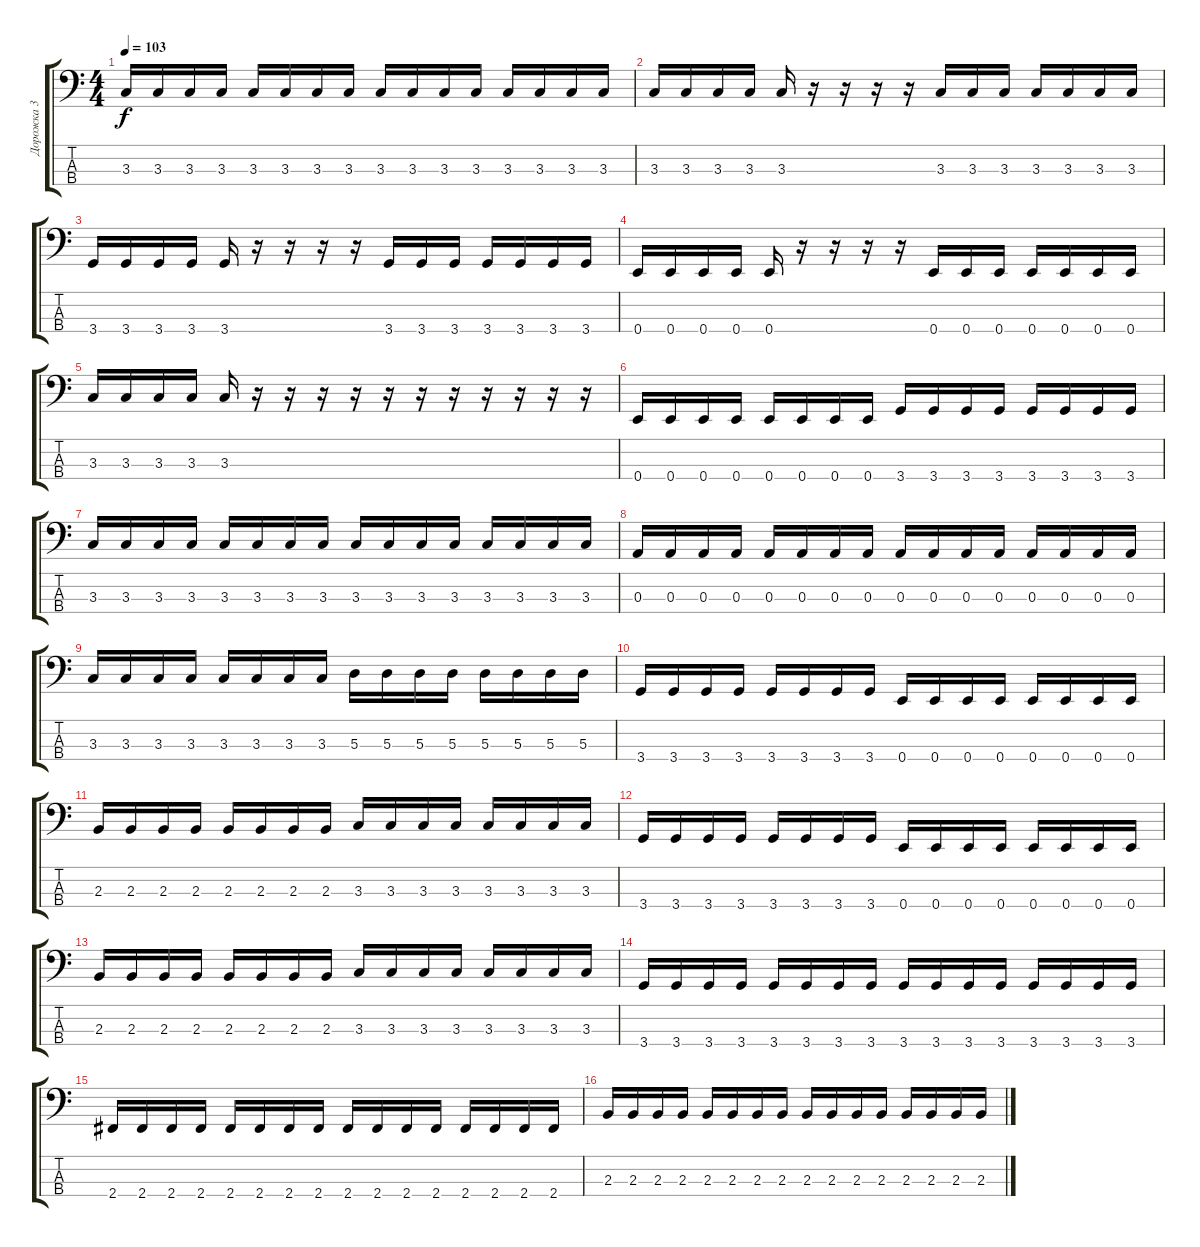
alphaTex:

\track ("Дорожка 3" "Дорожка 3") {instrument electricbasspick}
\staff {score tabs}
\tuning (G2 D2 A1 E1) {hide}
\ts (4 4)
\tempo 103
\clef f4
\ks c
3.3.16{dy f} 3.3.16 3.3.16 3.3.16 3.3.16 3.3.16 3.3.16 3.3.16 3.3.16 3.3.16 3.3.16 3.3.16 3.3.16 3.3.16 3.3.16 3.3.16 |
3.3.16 3.3.16 3.3.16 3.3.16 3.3.16 r.16 r.16 r.16 r.16 3.3.16 3.3.16 3.3.16 3.3.16 3.3.16 3.3.16 3.3.16 |
3.4.16 3.4.16 3.4.16 3.4.16 3.4.16 r.16 r.16 r.16 r.16 3.4.16 3.4.16 3.4.16 3.4.16 3.4.16 3.4.16 3.4.16 |
0.4.16 0.4.16 0.4.16 0.4.16 0.4.16 r.16 r.16 r.16 r.16 0.4.16 0.4.16 0.4.16 0.4.16 0.4.16 0.4.16 0.4.16 |
3.3.16 3.3.16 3.3.16 3.3.16 3.3.16 r.16 r.16 r.16 r.16 r.16 r.16 r.16 r.16 r.16 r.16 r.16 |
0.4.16 0.4.16 0.4.16 0.4.16 0.4.16 0.4.16 0.4.16 0.4.16 3.4.16 3.4.16 3.4.16 3.4.16 3.4.16 3.4.16 3.4.16 3.4.16 |
3.3.16 3.3.16 3.3.16 3.3.16 3.3.16 3.3.16 3.3.16 3.3.16 3.3.16 3.3.16 3.3.16 3.3.16 3.3.16 3.3.16 3.3.16 3.3.16 |
0.3.16 0.3.16 0.3.16 0.3.16 0.3.16 0.3.16 0.3.16 0.3.16 0.3.16 0.3.16 0.3.16 0.3.16 0.3.16 0.3.16 0.3.16 0.3.16 |
3.3.16 3.3.16 3.3.16 3.3.16 3.3.16 3.3.16 3.3.16 3.3.16 5.3.16 5.3.16 5.3.16 5.3.16 5.3.16 5.3.16 5.3.16 5.3.16 |
3.4.16 3.4.16 3.4.16 3.4.16 3.4.16 3.4.16 3.4.16 3.4.16 0.4.16 0.4.16 0.4.16 0.4.16 0.4.16 0.4.16 0.4.16 0.4.16 |
2.3.16 2.3.16 2.3.16 2.3.16 2.3.16 2.3.16 2.3.16 2.3.16 3.3.16 3.3.16 3.3.16 3.3.16 3.3.16 3.3.16 3.3.16 3.3.16 |
3.4.16 3.4.16 3.4.16 3.4.16 3.4.16 3.4.16 3.4.16 3.4.16 0.4.16 0.4.16 0.4.16 0.4.16 0.4.16 0.4.16 0.4.16 0.4.16 |
2.3.16 2.3.16 2.3.16 2.3.16 2.3.16 2.3.16 2.3.16 2.3.16 3.3.16 3.3.16 3.3.16 3.3.16 3.3.16 3.3.16 3.3.16 3.3.16 |
3.4.16 3.4.16 3.4.16 3.4.16 3.4.16 3.4.16 3.4.16 3.4.16 3.4.16 3.4.16 3.4.16 3.4.16 3.4.16 3.4.16 3.4.16 3.4.16 |
2.4.16 2.4.16 2.4.16 2.4.16 2.4.16 2.4.16 2.4.16 2.4.16 2.4.16 2.4.16 2.4.16 2.4.16 2.4.16 2.4.16 2.4.16 2.4.16 |
2.3.16 2.3.16 2.3.16 2.3.16 2.3.16 2.3.16 2.3.16 2.3.16 2.3.16 2.3.16 2.3.16 2.3.16 2.3.16 2.3.16 2.3.16 2.3.16
